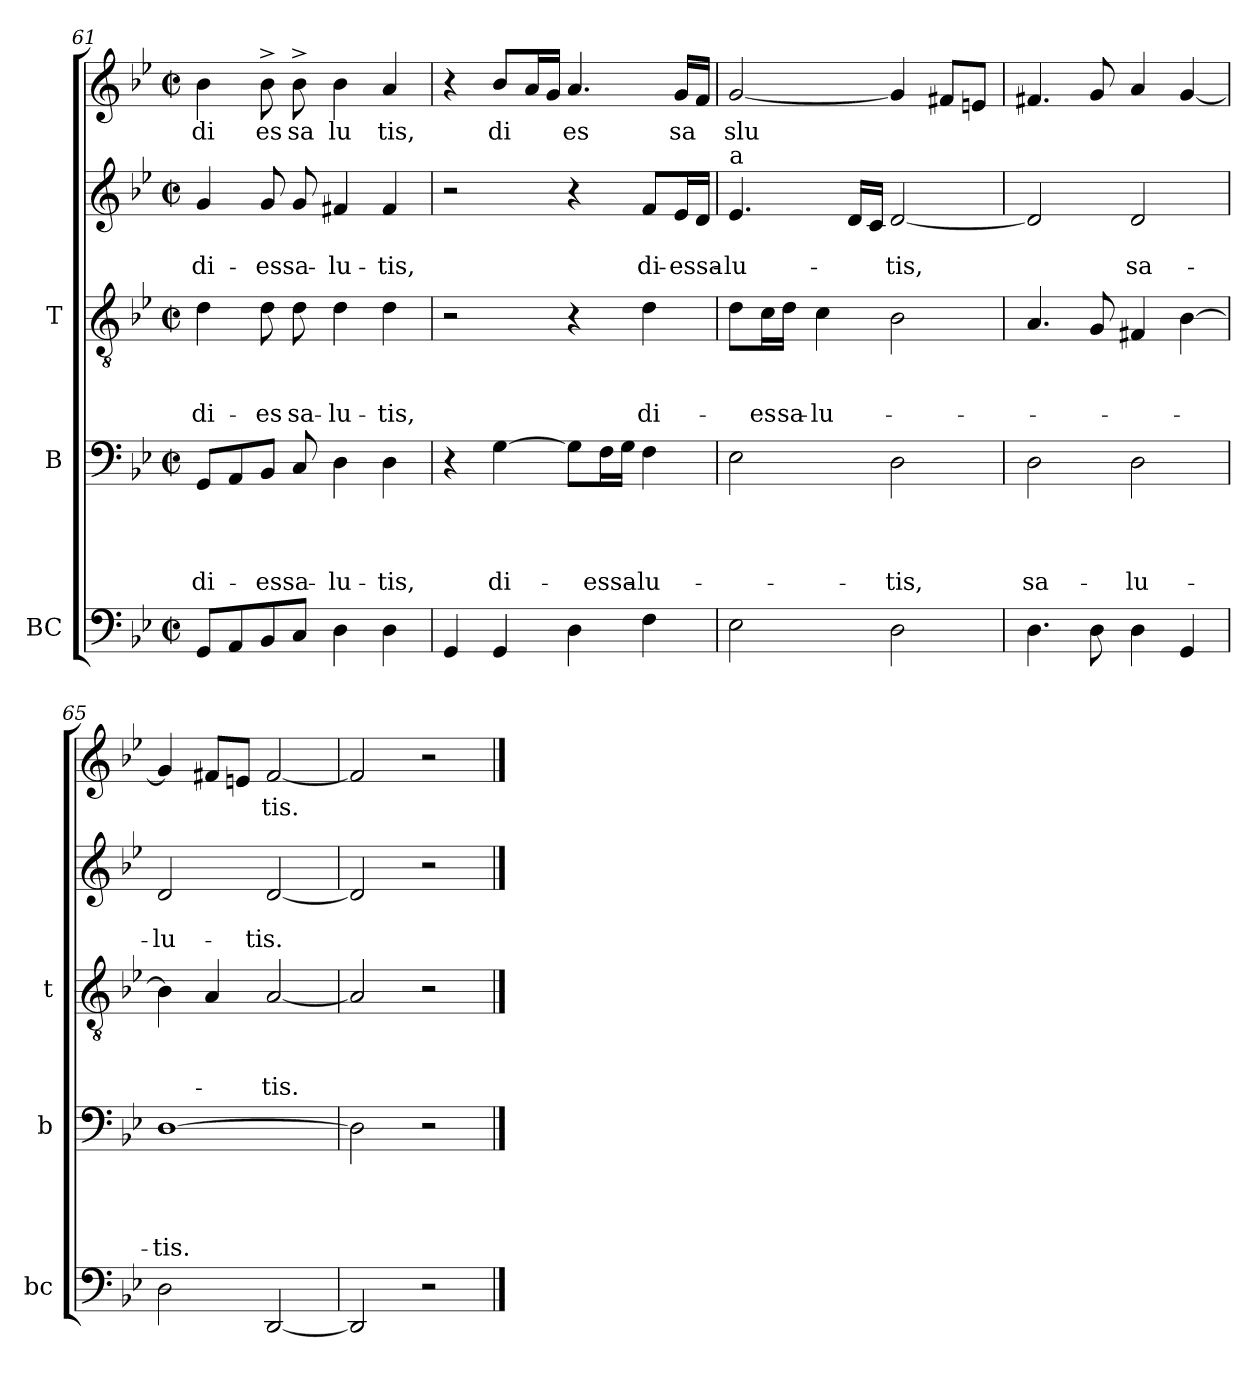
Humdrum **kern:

**kern	**kern	**text	**text	**text	**text	**kern	**text	**text	**text	**kern	**text	**text	**kern	**text
*part5	*part4	*part4	*part4	*part4	*part4	*part3	*part3	*part3	*part3	*part2	*part2	*part2	*part1	*part1
*staff5	*staff4	*staff4	*staff4	*staff4	*staff4	*staff3	*staff3	*staff3	*staff3	*staff2	*staff2	*staff2	*staff1	*staff1
*I"BC	*I"B	*	*	*	*	*I"T	*	*	*	*	*	*	*	*
*I'bc	*I'b	*	*	*	*	*I't	*	*	*	*	*	*	*	*
*clefF4	*clefF4	*	*	*	*	*clefGv2	*	*	*	*clefG2	*	*	*clefG2	*
*k[b-e-]	*k[b-e-]	*	*	*	*	*k[b-e-]	*	*	*	*k[b-e-]	*	*	*k[b-e-]	*
*B-:	*B-:	*	*	*	*	*B-:	*	*	*	*B-:	*	*	*B-:	*
*M2/2	*M2/2	*	*	*	*	*M2/2	*	*	*	*M2/2	*	*	*M2/2	*
*met(c|)	*met(c|)	*	*	*	*	*met(c|)	*	*	*	*met(c|)	*	*	*met(c|)	*
=61	=61	=61	=61	=61	=61	=61	=61	=61	=61	=61	=61	=61	=61	=61
!	!	!	!	!	!LO:LY:b	!	!	!	!LO:LY:b:rj	!	!	!LO:LY:b	!	!LO:LY:b
8GG/L	8GG/L	.	.	.	di-	4d\	.	.	di-	4g/	.	di-	4b-\	di
8AA/	8AA/	.	.	.	.	.	.	.	.	.	.	.	.	.
!	!	!	!	!	!LO:LY:b	!	!	!	!LO:LY:b	!	!	!LO:LY:b	!	!LO:LY:b
8BB-/	8BB-/J	.	.	.	-essa-	8d\	.	.	-es	8g/	.	-essa-	8b-^>\	es
!	!	!	!	!	!	!	!	!	!LO:LY:b	!	!	!	!	!LO:LY:b
8C/J	8C/	.	.	.	.	8d\	.	.	sa-	8g/	.	.	8b-^>\	sa
!	!	!	!	!	!LO:LY:b	!	!	!	!LO:LY:b:rj	!	!	!LO:LY:b	!	!LO:LY:b
4D\	4D\	.	.	.	-lu-	4d\	.	.	-lu-	4f#X/	.	-lu-	4b-\	lu
!	!	!	!	!	!LO:LY:b	!	!	!	!LO:LY:b	!	!	!LO:LY:b	!	!LO:LY:b
4D\	4D\	.	.	.	-tis,	4d\	.	.	-tis,	4f#/	.	-tis,	4a/	tis,
=62	=62	=62	=62	=62	=62	=62	=62	=62	=62	=62	=62	=62	=62	=62
4GG/	4r	.	.	.	.	2r	.	.	.	2r	.	.	4r	.
!	!	!	!	!	!LO:LY:b	!	!	!	!	!	!	!	!	!LO:LY:b
4GG/	[>4G\	.	.	.	di-	.	.	.	.	.	.	.	8b-/L	di
.	.	.	.	.	.	.	.	.	.	.	.	.	16a/L	.
.	.	.	.	.	.	.	.	.	.	.	.	.	16g/JJ	.
!	!	!	!	!	!	!	!	!	!	!	!	!	!	!LO:LY:b
4D\	8G\L]	.	.	.	.	4r	.	.	.	4r	.	.	4.a/	es
!	!	!	!	!	!LO:LY:b	!	!	!	!	!	!	!	!	!
.	16F\L	.	.	.	-essa-	.	.	.	.	.	.	.	.	.
.	16G\JJ	.	.	.	.	.	.	.	.	.	.	.	.	.
!	!	!	!	!	!LO:LY:b	!	!	!	!LO:LY:b	!	!	!LO:LY:b	!	!
4F\	4F\	.	.	.	-lu-	4d\	.	.	di-	8f/L	.	di-	.	.
!	!	!	!	!	!	!	!	!	!	!	!	!LO:LY:b	!	!LO:LY:b
.	.	.	.	.	.	.	.	.	.	16e-/L	.	-essa-	16g/LL	sa
.	.	.	.	.	.	.	.	.	.	16d/JJ	.	.	16f/JJ	.
!!LO:LB:g=z
=63	=63	=63	=63	=63	=63	=63	=63	=63	=63	=63	=63	=63	=63	=63
!	!	!	!	!	!	!	!	!	!	!LO:TX:a:t=a	!	!	!	!
!	!	!	!	!	!	!	!	!	!	!	!	!LO:LY:b	!	!LO:LY:b:rj
2E-\	2E-\	.	.	.	.	8d\L	.	.	.	4.e-/	.	-lu-	[<2g/	slu
!	!	!	!	!	!	!	!	!	!LO:LY:b	!	!	!	!	!
.	.	.	.	.	.	16c\L	.	.	-es	.	.	.	.	.
!	!	!	!	!	!	!	!	!	!LO:LY:b	!	!	!	!	!
.	.	.	.	.	.	16d\JJ	.	.	sa-	.	.	.	.	.
!	!	!	!	!	!	!	!	!	!LO:LY:b	!	!	!	!	!
.	.	.	.	.	.	4c\	.	.	-lu-	.	.	.	.	.
.	.	.	.	.	.	.	.	.	.	16d/LL	.	.	.	.
.	.	.	.	.	.	.	.	.	.	16c/JJ	.	.	.	.
!	!	!	!	!	!LO:LY:b	!	!	!	!	!	!	!LO:LY:b	!	!
2D\	2D\	.	.	.	-tis,	2B-\	.	.	.	[<2d/	.	-tis,	4g/]	.
.	.	.	.	.	.	.	.	.	.	.	.	.	8f#X/L	.
.	.	.	.	.	.	.	.	.	.	.	.	.	8en/J	.
=64	=64	=64	=64	=64	=64	=64	=64	=64	=64	=64	=64	=64	=64	=64
!	!	!	!	!	!LO:LY:b	!	!	!	!	!	!	!	!	!
4.D\	2D\	.	.	.	sa-	4.A/	.	.	.	2d/]	.	.	4.f#X/	.
8D\	.	.	.	.	.	8G/	.	.	.	.	.	.	8g/	.
!	!	!	!	!	!LO:LY:b	!	!	!	!	!	!	!LO:LY:b	!	!
4D\	2D\	.	.	.	-lu-	4F#X/	.	.	.	2d/	.	sa-	4a/	.
4GG/	.	.	.	.	.	[>4B-\	.	.	.	.	.	.	[<4g/	.
=65	=65	=65	=65	=65	=65	=65	=65	=65	=65	=65	=65	=65	=65	=65
!	!	!	!	!	!LO:LY:b	!	!	!	!	!	!	!LO:LY:b	!	!
2D\	[>1D	.	.	.	-tis.	4B-\]	.	.	.	2d/	.	-lu-	4g/]	.
.	.	.	.	.	.	4A/	.	.	.	.	.	.	8f#X/L	.
.	.	.	.	.	.	.	.	.	.	.	.	.	8en/J	.
!	!	!	!	!	!	!	!	!	!LO:LY:b	!	!	!LO:LY:b	!	!LO:LY:b
[<2DD/	.	.	.	.	.	[<2A/	.	.	-tis.	[<2d/	.	-tis.	[<2f#/	tis.
=66	=66	=66	=66	=66	=66	=66	=66	=66	=66	=66	=66	=66	=66	=66
2DD/]	2D\]	.	.	.	.	2A/]	.	.	.	2d/]	.	.	2f#/]	.
2r	2r	.	.	.	.	2r	.	.	.	2r	.	.	2r	.
==	==	==	==	==	==	==	==	==	==	==	==	==	==	==
*-	*-	*-	*-	*-	*-	*-	*-	*-	*-	*-	*-	*-	*-	*-
